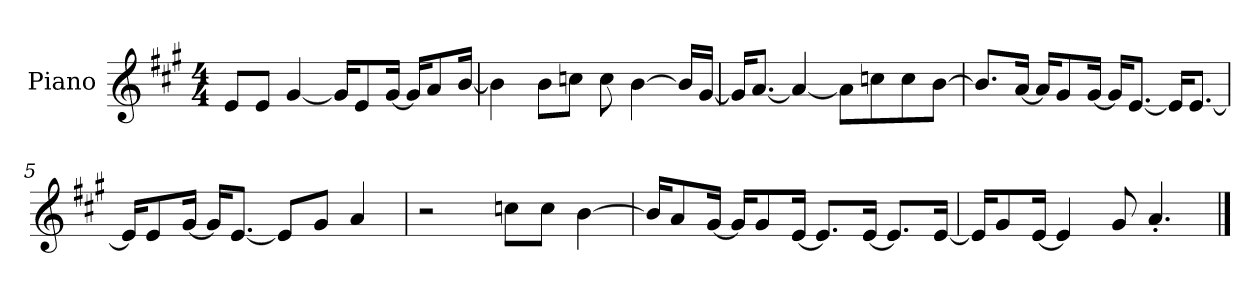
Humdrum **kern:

**kern
*part1
*staff1
*I"Piano
*I'P-no
*clefG2
*k[f#c#g#]
*M4/4
*MM90
=1
8e/L
8e/J
[4g#/
16g#/KL]
8e/
[16g#/Jk
16g#/KL]
8a/
[16b/Jk
=2
4b\]
8b\L
8ccn\J
8cc\
[4b\
16b/LL]
[16g#/JJ
=3
16g#/KL]
[8.a/J
4a/_
8a\L]
8ccn\
8cc\
[8b\J
=4
8.b/L]
[16a/Jk
16a/KL]
8g#/
[16g#/Jk
16g#/KL]
[8.e/J
16e/KL]
[8.e/J
!!LO:LB:g=z
=5
16e/KL]
8e/
[16g#/Jk
16g#/KL]
[8.e/J
8e/L]
8g#/J
4a/
=6
2r
8ccn\L
8cc\J
[4b\
=7
16b/KL]
8a/
[16g#/Jk
16g#/KL]
8g#/
[16e/Jk
8.e/L]
[16e/Jk
8.e/L]
[16e/Jk
=8
16e/KL]
8g#/
[16e/Jk
4e/]
8g#/
4.a'/
==
*-
